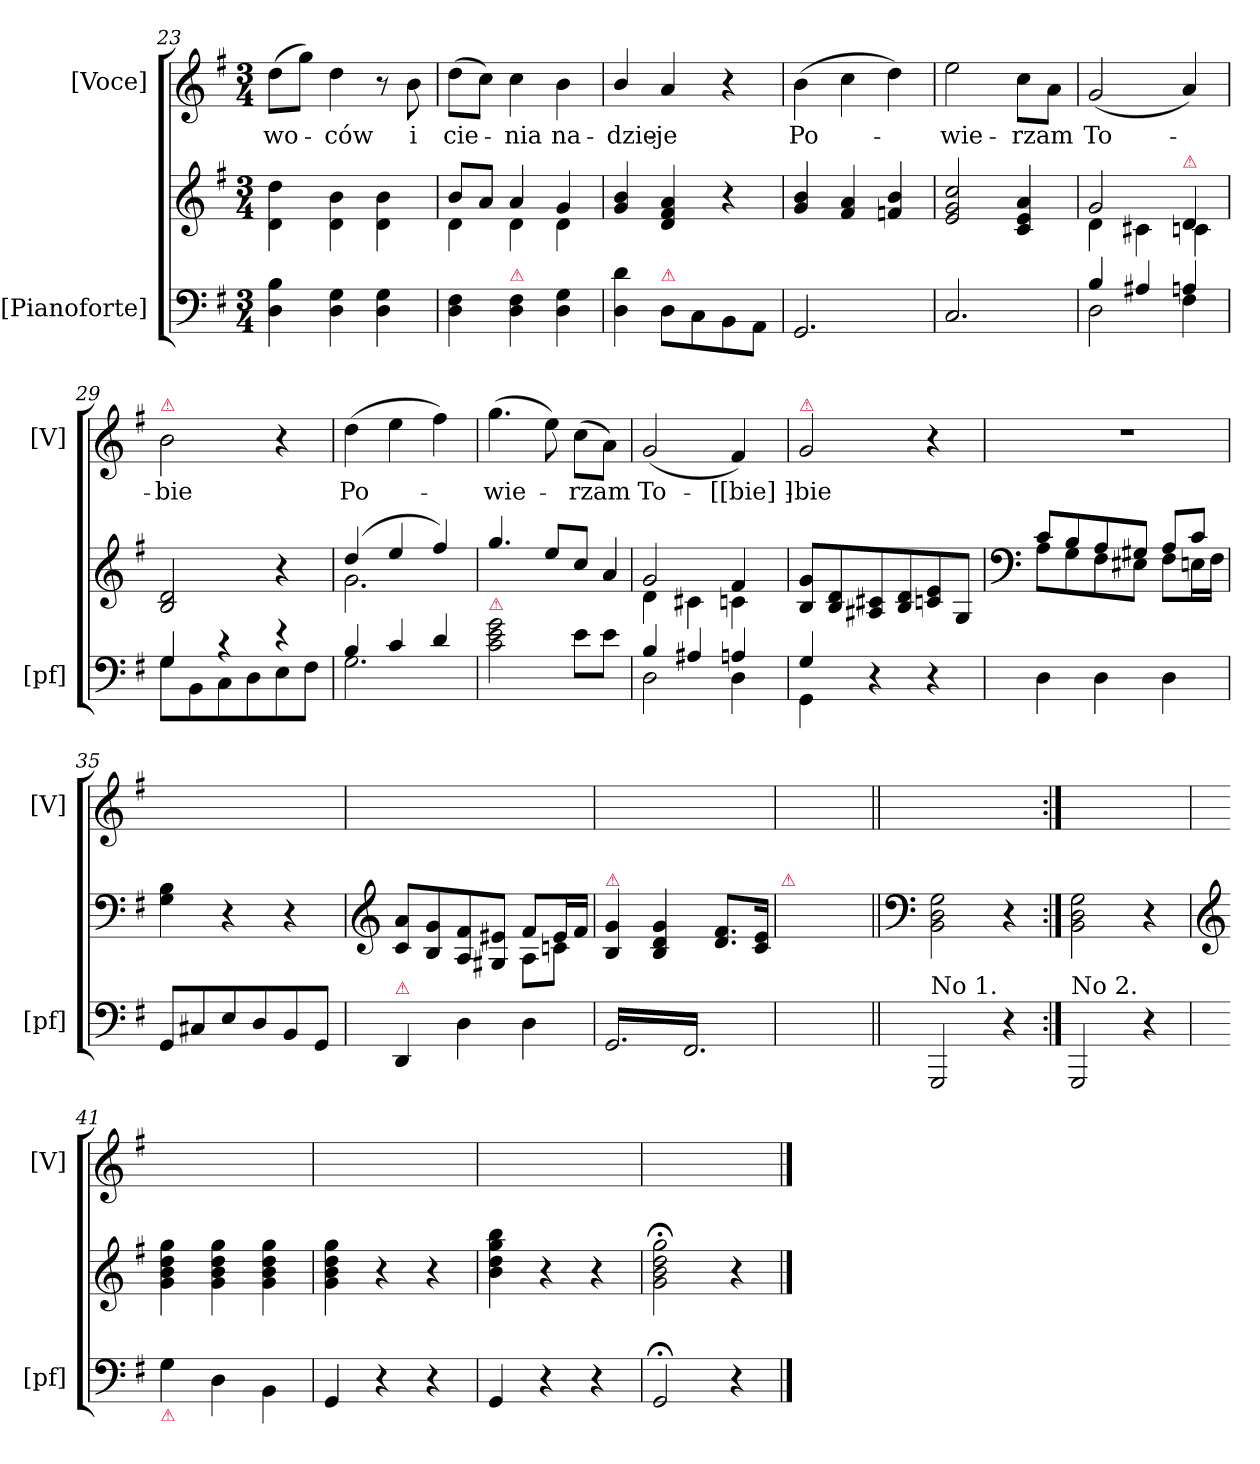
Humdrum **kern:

**kern	**kern	**kern	**text
*part2	*part2	*part1	*part1
*staff3	*staff2	*staff1	*staff1
*I"[Pianoforte]	*	*I"[Voce]	*
*I'[pf]	*	*I'[V]	*
*clefF4	*clefG2	*clefG2	*
*k[f#]	*k[f#]	*k[f#]	*
*M3/4	*M3/4	*M3/4	*
=23	=23	=23	=23
4D\ 4B\	4d\ 4dd\	(>8dd\L	-wo-
.	.	8gg\J)	.
4D\ 4G\	4d\ 4b\	4dd\	-ców
4D\ 4G\	4d\ 4b\	8r	.
.	.	8b\	i
=24	=24	=24	=24
*	*^	*	*
4D\ 4F#\	8b/L	4d\	(>8dd\L	cie-
.	8a/J	.	8cc\J)	.
!LO:TX:a:color=crimson:t=⚠	!	!	!	!
4D\ 4F#\	4a/	4d\	4cc\	-nia
4D\ 4G\	4g/	4d\	4b\	na-
=25	=25	=25	=25	=25
!	!LO:TX:a:color=crimson:t=⚠	!	!	!
*	*v	*v	*	*
4D\ 4d\	4g/ 4b/	4b/	-dzie-
!LO:TX:a:color=crimson:t=⚠	!	!	!
8D\L	4d/ 4f#/ 4a/	4a/	-je
8C\	.	.	.
8BB\	4r	4r	.
8AA\J	.	.	.
=26	=26	=26	=26
2.GG/	4g/ 4b/	(>4b\	Po-
.	4f#/ 4a/	4cc\	.
.	4fn/ 4b/	4dd\)	.
=27	=27	=27	=27
2.C/	2e/ 2g/ 2cc/	2ee\	-wie-
.	4c/ 4e/ 4a/	8cc\L	-rzam
.	.	8a\J	.
=28	=28	=28	=28
*^	*^	*	*
4B/	2D\	2g/	4d\	(<2g/	To-
4A#X/	.	.	4c#X\	.	.
!	!	!LO:TX:a:color=crimson:t=⚠	!	!	!
4An/	4F#\	4d/	4cn\	4a/)	.
=29	=29	=29	=29	=29	=29
!	!	!	!	!LO:TX:a:color=crimson:t=⚠	!
*	*	*v	*v	*	*
4G/	8G\L	2B/ 2d/	2b\	-bie
.	8BB\	.	.	.
4r	8C\	.	.	.
.	8D\	.	.	.
4r	8E\	4r	4r	.
.	8F#\J	.	.	.
=30	=30	=30	=30	=30
*	*	*^	*	*
4B/	2.G\	(4dd/	2.g\	(>4dd\	Po-
4c/	.	4ee/	.	4ee\	.
4d/	.	4ff#/)	.	4ff#\)	.
*v	*v	*	*	*	*
*	*v	*v	*	*
=31	=31	=31	=31
!LO:TX:a:color=crimson:t=⚠	!	!	!
2c\ 2e\ 2g\	4.gg/	(>4.gg\	-wie-
.	8ee/L	8ee\)	.
8e\L	8cc/J	(>8cc\L	-rzam
!	!LO:N:vis=4	!	!
8e\J	8a/	8a\J)	.
=32	=32	=32	=32
*^	*^	*	*
4B/	2D\	2g/	4d\	(<2g/	To-
4A#X/	.	.	4c#X\	.	.
4An/	4D\	4f#/	4cn\	4f#/)	[[bie]]-
=33	=33	=33	=33	=33	=33
!	!	!	!	!LO:TX:a:color=crimson:t=⚠	!
!	!	!LO:TX:a:color=crimson:t=⚠	!	!	!
*	*	*v	*v	*	*
4G/	4GG\	8B/ 8g/L	2g/	-bie
.	.	8B/ 8d/	.	.
4r	4ryy	8A#X/ 8c#X/	.	.
.	.	8B/ 8d/	.	.
4r	4ryy	8cn/ 8e/	4r	.
.	.	8G/J	.	.
*v	*v	*	*	*
=34	=34	=34	=34
*	*clefF4	*	*
*	*^	*	*
4D\	8c/L	8A\L	2.r	.
.	8B/	8G\	.	.
4D\	8A/	8F#\	.	.
.	8G#X/J	8E#X\J	.	.
4D\	8A/L	8F#\L	.	.
.	8c/J	16En\L	.	.
.	.	16F#\JJ	.	.
*	*v	*v	*	*
=35	=35	=35	=35
8GG/L	4G\ 4B\	2.ryy	.
8C#X/	.	.	.
8E/	4r	.	.
8D/	.	.	.
8BB/	4r	.	.
8GG/J	.	.	.
=36	=36	=36	=36
*	*clefG2	*	*
*	*^	*	*
!LO:TX:a:color=crimson:t=⚠	!	!	!	!
4DD/	8c/ 8a/L	2ryy	2.ryy	.
.	8B/ 8g/	.	.	.
4D\	8A/ 8f#/	.	.	.
.	8G#X/ 8e#X/J	.	.	.
4D\	8f#/L	8A\L	.	.
.	16e#/L	8cn\J	.	.
.	16f#/JJ	.	.	.
*	*v	*v	*	*
=37	=37	=37	=37
!	!LO:TX:a:color=crimson:t=⚠	!	!
*tremolo	*	*	*
(16GG/LL	4B/ 4g/	2.ryy	.
16FF#/)	.	.	.
16GG/	.	.	.
16FF#/)	.	.	.
16GG/	4B/ 4d/ 4g/	.	.
16FF#/)	.	.	.
16GG/	.	.	.
16FF#/)	.	.	.
16GG/	8.d/ 8.f#/L	.	.
16FF#/)	.	.	.
16GG/	.	.	.
16FF#/)JJ	16c/ 16e/Jk	.	.
*Xtremolo	*	*	*
=38	=38	=38	=38
!	!LO:TX:a:color=crimson:t=⚠	!	!
2.ryy	2.ryy	2.ryy	.
.	.	.	.
.	.	.	.
.	.	.	.
.	.	.	.
.	.	.	.
=39||	=39||	=39||	=39||
*	*clefF4	*	*
!LO:TX:a:t=No 1.	!	!	!
2GGG/	2BB\ 2D\ 2G\	2.ryy	.
4r	4r	.	.
=40:|!	=40:|!	=40:|!	=40:|!
!LO:TX:a:t=No 2.	!	!	!
2GGG/	2BB\ 2D\ 2G\	2.ryy	.
4r	4r	.	.
=41	=41	=41	=41
*	*clefG2	*	*
!LO:TX:b:color=crimson:t=⚠	!	!	!
4G\	4g\ 4b\ 4dd\ 4gg\	2.ryy	.
4D\	4g\ 4b\ 4dd\ 4gg\	.	.
4BB\	4g\ 4b\ 4dd\ 4gg\	.	.
=42	=42	=42	=42
4GG/	4g\ 4b\ 4dd\ 4gg\	2.ryy	.
4r	4r	.	.
4r	4r	.	.
=43	=43	=43	=43
4GG/	4b\ 4dd\ 4gg\ 4bb\	2.ryy	.
4r	4r	.	.
4r	4r	.	.
=44	=44	=44	=44
2GG;</	2g;<\ 2b;<\ 2dd;<\ 2gg;<\	2.ryy	.
4r	4r	.	.
==	==	==	==
*-	*-	*-	*-
